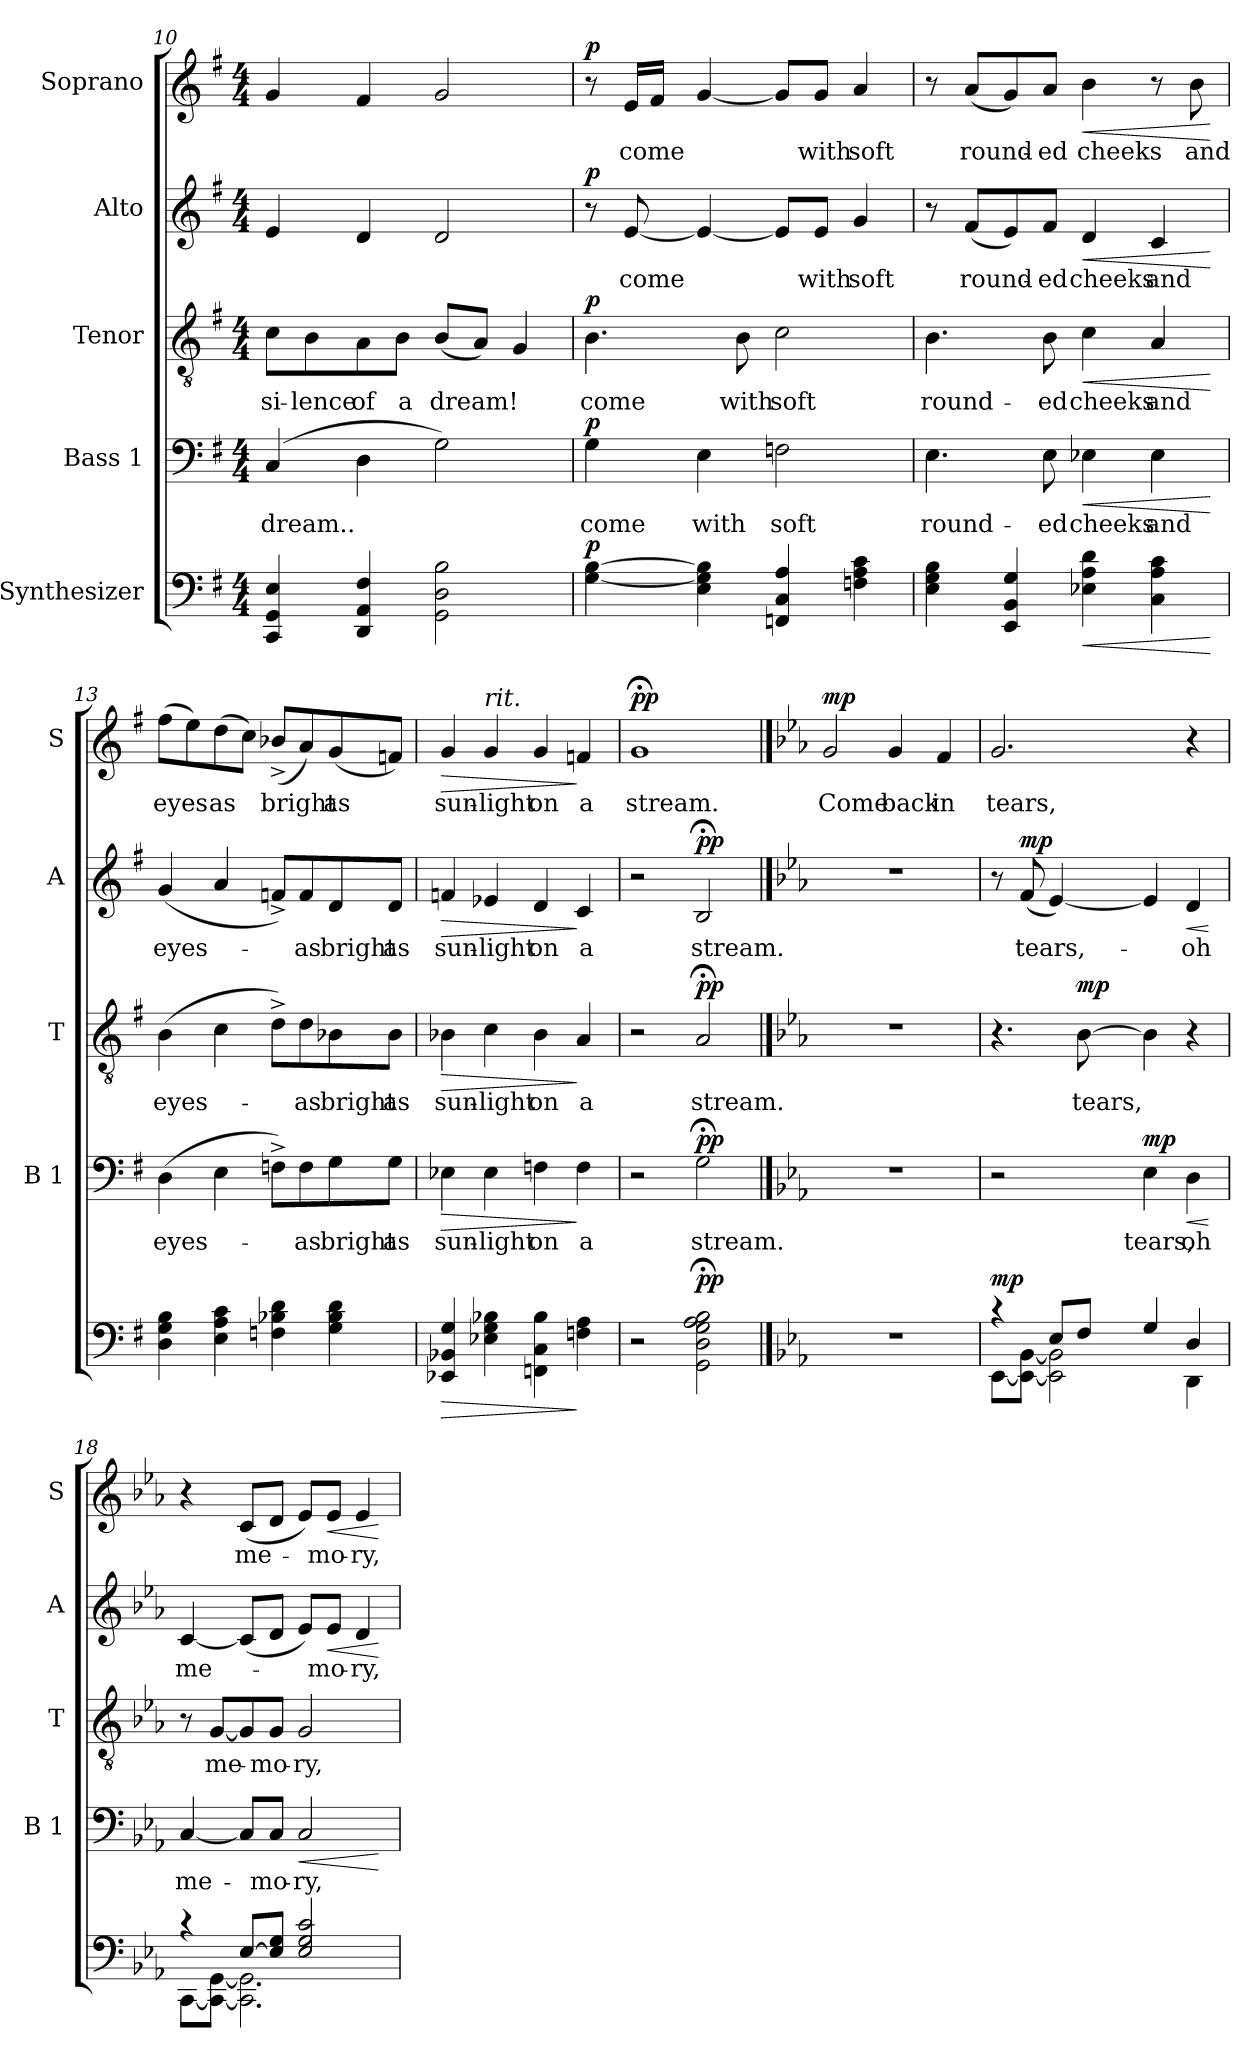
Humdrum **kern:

**kern	**dynam	**kern	**text	**dynam	**kern	**text	**dynam	**kern	**text	**dynam	**kern	**text	**dynam
*part5	*part5	*part4	*part4	*part4	*part3	*part3	*part3	*part2	*part2	*part2	*part1	*part1	*part1
*staff5	*staff5	*staff4	*staff4	*staff4	*staff3	*staff3	*staff3	*staff2	*staff2	*staff2	*staff1	*staff1	*staff1
*I"Synthesizer	*	*I"Bass 1	*	*	*I"Tenor	*	*	*I"Alto	*	*	*I"Soprano	*	*
*	*	*I'B 1	*	*	*I'T	*	*	*I'A	*	*	*I'S	*	*
*clefF4	*	*clefF4	*	*	*clefGv2	*	*	*clefG2	*	*	*clefG2	*	*
*k[f#]	*	*k[f#]	*	*	*k[f#]	*	*	*k[f#]	*	*	*k[f#]	*	*
*e:	*	*e:	*	*	*e:	*	*	*e:	*	*	*e:	*	*
*M4/4	*	*M4/4	*	*	*M4/4	*	*	*M4/4	*	*	*M4/4	*	*
=10	=10	=10	=10	=10	=10	=10	=10	=10	=10	=10	=10	=10	=10
4CC/ 4GG/ 4E/	.	(4C/	dream..	.	8c\L	si-	.	4e/	.	.	4g/	.	.
.	.	.	.	.	8B\	-lence	.	.	.	.	.	.	.
4DD/ 4AA/ 4F#/	.	4D\	.	.	8A\	of	.	4d/	.	.	4f#/	.	.
.	.	.	.	.	8B\J	a	.	.	.	.	.	.	.
2GG\ 2D\ 2B\	.	2G\)	.	.	(8B/L	dream!	.	2d/	.	.	2g/	.	.
.	.	.	.	.	8A/J)	.	.	.	.	.	.	.	.
.	.	.	.	.	4G/	.	.	.	.	.	.	.	.
=11	=11	=11	=11	=11	=11	=11	=11	=11	=11	=11	=11	=11	=11
!	!LO:DY:a	!	!	!LO:DY:a	!	!	!LO:DY:a	!	!	!LO:DY:a	!	!	!LO:DY:a
[4G\ [4B\	p	4G\	come	p	4.B\	come	p	8r	.	p	8r	.	p
.	.	.	.	.	.	.	.	[8e/	come	.	16e/LL	come	.
.	.	.	.	.	.	.	.	.	.	.	16f#/JJ	.	.
4E\ 4G\] 4B\]	.	4E\	with	.	.	.	.	4e/_	.	.	[4g/	.	.
.	.	.	.	.	8B\	with	.	.	.	.	.	.	.
4FFn/ 4C/ 4A/	.	2Fn\	soft	.	2c\	soft	.	8e/L]	.	.	8g/L]	.	.
.	.	.	.	.	.	.	.	8e/J	with	.	8g/J	with	.
4Fn\ 4A\ 4c\	.	.	.	.	.	.	.	4g/	soft	.	4a/	soft	.
!!LO:LB:g=z
=12	=12	=12	=12	=12	=12	=12	=12	=12	=12	=12	=12	=12	=12
4E\ 4G\ 4B\	.	4.E\	round-	.	4.B\	round-	.	8r	.	.	8r	.	.
.	.	.	.	.	.	.	.	(8f#/L	round-	.	(8a/L	round-	.
4EE/ 4BB/ 4G/	.	.	.	.	.	.	.	8e/)	.	.	8g/)	.	.
.	.	8E\	-ed	.	8B\	-ed	.	8f#/J	-ed	.	8a/J	-ed	.
!	!LO:HP:b	!	!	!LO:HP:b	!	!	!LO:HP:b	!	!	!LO:HP:b	!	!	!LO:HP:b
4E-X\ 4A\ 4d\	<	4E-X\	cheeks	<	4c\	cheeks	<	4d/	cheeks	<	4b\	cheeks	<
4C\ 4A\ 4c\	.	4E-\	and	.	4A/	and	.	4c/	and	.	8r	.	.
.	.	.	.	.	.	.	.	.	.	.	8b\	and	.
.	[	.	.	[	.	.	[	.	.	[	.	.	[
=13	=13	=13	=13	=13	=13	=13	=13	=13	=13	=13	=13	=13	=13
4D\ 4G\ 4B\	.	(4D\	eyes-	.	(4B\	eyes-	.	(4g/	eyes-	.	(8ff#\L	eyes	.
.	.	.	.	.	.	.	.	.	.	.	8ee\)	.	.
4E\ 4A\ 4c\	.	4E\	.	.	4c\	.	.	4a/	.	.	(8dd\	as	.
.	.	.	.	.	.	.	.	.	.	.	8cc\J)	.	.
4Fn\ 4B-X\ 4d\	.	8Fn^>\L)	.	.	8d^>\L)	.	.	8fn^</L)	.	.	(8b-X^</L	bright	.
.	.	8F\	-as	.	8d\	-as	.	8f/	-as	.	8a/)	.	.
4G\ 4B-\ 4d\	.	8G\	bright	.	8B-X\	bright	.	8d/	bright	.	(8g/	as	.
.	.	8G\J	as	.	8B-\J	as	.	8d/J	as	.	8fn/J)	.	.
=14	=14	=14	=14	=14	=14	=14	=14	=14	=14	=14	=14	=14	=14
!	!LO:HP:b	!	!	!LO:HP:b	!	!	!LO:HP:b	!	!	!LO:HP:b	!	!	!LO:HP:b
4EE-X/ 4BB-X/ 4G/	>	4E-X\	sun-	>	4B-X\	sun-	>	4fn/	sun-	>	4g/	sun-	>
!	!	!	!	!	!	!	!	!	!	!	!LO:TX:a:i:t=rit.	!	!
4E-X\ 4G\ 4B-X\	.	4E-\	-light	.	4c\	-light	.	4e-X/	-light	.	4g/	-light	.
4FFn\ 4C\ 4B-\	.	4Fn\	on	.	4B-\	on	.	4d/	on	.	4g/	on	.
4Fn\ 4A\	]	4F\	a	]	4A/	a	]	4c/	a	]	4fn/	a	]
=15	=15	=15	=15	=15	=15	=15	=15	=15	=15	=15	=15	=15	=15
!	!	!	!	!	!	!	!	!	!	!	!	!	!LO:DY:a
2r	.	2r	.	.	2r	.	.	2r	.	.	1g;Z	stream.	pp
!	!LO:DY:a	!	!	!LO:DY:a	!	!	!LO:DY:a	!	!	!LO:DY:a	!	!	!
2GG\;<Z 2D\;<Z 2G\;<Z 2A\;<Z 2B\;<Z	pp	2G;<Z\	stream.	pp	2A;<Z/	stream.	pp	2B;<Z/	stream.	pp	.	.	.
!!LO:PB:g=z
==16	==16	==16	==16	==16	==16	==16	==16	==16	==16	==16	==16	==16	==16
*k[b-e-a-]	*	*k[b-e-a-]	*	*	*k[b-e-a-]	*	*	*k[b-e-a-]	*	*	*k[b-e-a-]	*	*
*E-:	*	*E-:	*	*	*E-:	*	*	*E-:	*	*	*E-:	*	*
*	*	*	*	*	*	*	*	*	*	*	*MM50	*	*
!	!	!	!	!	!	!	!	!	!	!	!	!	!LO:DY:a
1r	.	1r	.	.	1r	.	.	1r	.	.	2g/	Come	mp
.	.	.	.	.	.	.	.	.	.	.	4g/	back	.
.	.	.	.	.	.	.	.	.	.	.	4f/	in	.
=17	=17	=17	=17	=17	=17	=17	=17	=17	=17	=17	=17	=17	=17
*^	*	*	*	*	*	*	*	*	*	*	*	*	*
!	!	!LO:DY:a	!	!	!	!	!	!	!	!	!	!	!	!
4rc	[<8EE-\L	mp	2r	.	.	4.r	.	.	8r	.	.	2.g/	tears,	.
!	!	!	!	!	!	!	!	!	!	!	!LO:DY:a	!	!	!
.	8EE-\_ [<8BB-\J	.	.	.	.	.	.	.	(8f/	tears,-	mp	.	.	.
8E-/L	2EE-\] 2BB-\]	.	.	.	.	.	.	.	[4e-/)	.	.	.	.	.
!	!	!	!	!	!	!	!	!LO:DY:a	!	!	!	!	!	!
8F/J	.	.	.	.	.	[8B-\	tears,	mp	.	.	.	.	.	.
!	!	!	!	!	!LO:DY:a	!	!	!	!	!	!	!	!	!
4G/	.	.	4E-\	tears,	mp	4B-\]	.	.	4e-/]	.	.	.	.	.
!	!	!	!	!	!LO:HP:b	!	!	!	!	!	!LO:HP:b	!	!	!
4D/	4DD\	.	4D\	oh	<	4r	.	.	4d/	-oh	<	4r	.	.
*v	*v	*	*	*	*	*	*	*	*	*	*	*	*	*
.	.	.	.	[	.	.	.	.	.	[	.	.	.
=18	=18	=18	=18	=18	=18	=18	=18	=18	=18	=18	=18	=18	=18
*^	*	*	*	*	*	*	*	*	*	*	*	*	*
4rc	[<8CC\L	.	[4C/	me-	.	8r	.	.	[4c/	me-	.	4r	.	.
.	8CC\_ [<8GG\J	.	.	.	.	[8G/L	me-	.	.	.	.	.	.	.
[>8E-/L	2.CC\] 2.GG\]	.	8C/L]	.	.	8G/]	.	.	(8c/L]	.	.	(8c/L	me-	.
8E-/] 8G/J	.	.	8C/J	-mo-	.	8G/J	-mo-	.	8d/J	.	.	8d/J	.	.
!	!	!	!	!	!LO:HP:b	!	!	!	!	!	!	!	!	!
2E-/ 2G/ 2c/	.	.	2C/	-ry,	<	2G/	-ry,	.	8e-/L)	.	.	8e-/L)	.	.
!	!	!	!	!	!	!	!	!	!	!	!LO:HP:b	!	!	!LO:HP:b
.	.	.	.	.	.	.	.	.	8e-/J	-mo-	<	8e-/J	-mo-	<
.	.	.	.	.	.	.	.	.	4d/	-ry,	.	4e-/	-ry,	.
*v	*v	*	*	*	*	*	*	*	*	*	*	*	*	*
.	.	.	.	[	.	.	.	.	.	[	.	.	[
=	=	=	=	=	=	=	=	=	=	=	=	=	=
*-	*-	*-	*-	*-	*-	*-	*-	*-	*-	*-	*-	*-	*-
